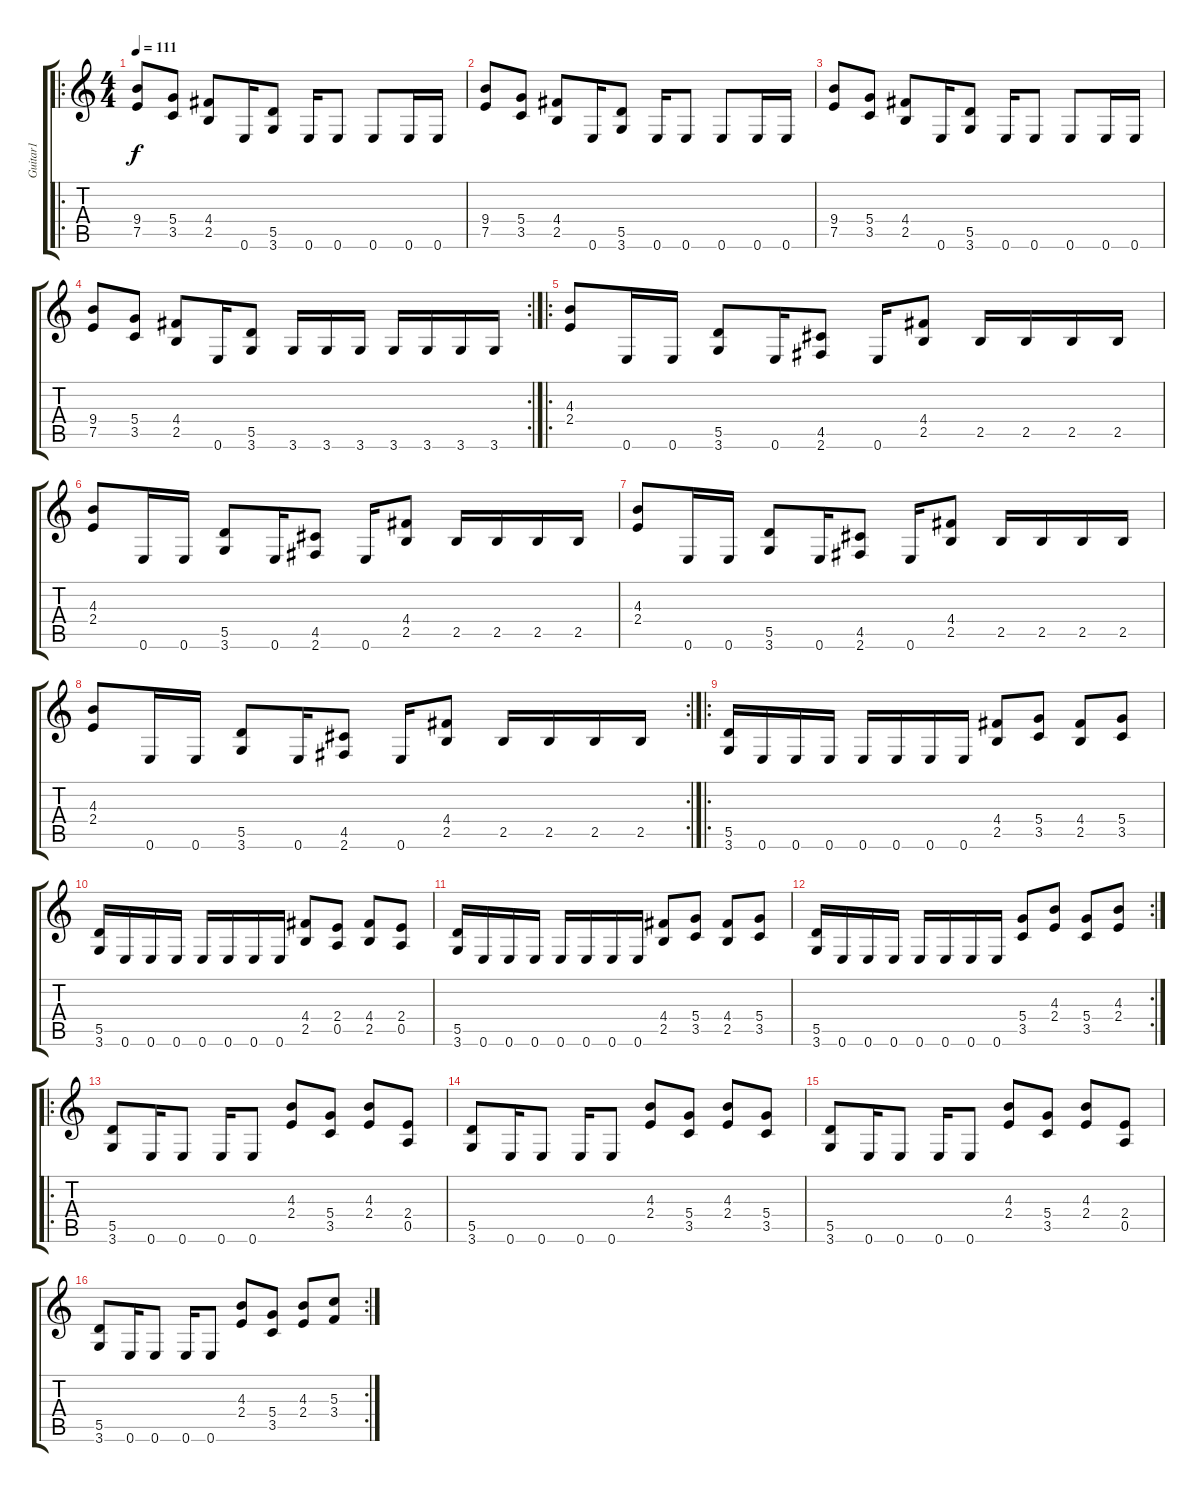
\track ("Guitar1" "Guitar1") {instrument distortionguitar}
\staff {score tabs}
\tuning (E4 B3 G3 D3 A2 E2) {hide}
\ro
\ts (4 4)
\tempo 111
\clef g2
\ks c
(9.4 7.5).8{dy f} (5.4 3.5).8 (4.4 2.5).8 0.6.16 (5.5 3.6).8 0.6.16 0.6.8 0.6.8 0.6.16 0.6.16 |
(9.4 7.5).8 (5.4 3.5).8 (4.4 2.5).8 0.6.16 (5.5 3.6).8 0.6.16 0.6.8 0.6.8 0.6.16 0.6.16 |
(9.4 7.5).8 (5.4 3.5).8 (4.4 2.5).8 0.6.16 (5.5 3.6).8 0.6.16 0.6.8 0.6.8 0.6.16 0.6.16 |
\rc 2
(9.4 7.5).8 (5.4 3.5).8 (4.4 2.5).8 0.6.16 (5.5 3.6).8 3.6.16 3.6.16 3.6.16 3.6.16 3.6.16 3.6.16 3.6.16 |
\ro
(4.3 2.4).8 0.6.16 0.6.16 (5.5 3.6).8 0.6.16 (4.5 2.6).8 0.6.16 (4.4 2.5).8 2.5.16 2.5.16 2.5.16 2.5.16 |
(4.3 2.4).8 0.6.16 0.6.16 (5.5 3.6).8 0.6.16 (4.5 2.6).8 0.6.16 (4.4 2.5).8 2.5.16 2.5.16 2.5.16 2.5.16 |
(4.3 2.4).8 0.6.16 0.6.16 (5.5 3.6).8 0.6.16 (4.5 2.6).8 0.6.16 (4.4 2.5).8 2.5.16 2.5.16 2.5.16 2.5.16 |
\rc 2
(4.3 2.4).8 0.6.16 0.6.16 (5.5 3.6).8 0.6.16 (4.5 2.6).8 0.6.16 (4.4 2.5).8 2.5.16 2.5.16 2.5.16 2.5.16 |
\ro
(5.5 3.6).16 0.6.16 0.6.16 0.6.16 0.6.16 0.6.16 0.6.16 0.6.16 (4.4 2.5).8 (5.4 3.5).8 (4.4 2.5).8 (5.4 3.5).8 |
(5.5 3.6).16 0.6.16 0.6.16 0.6.16 0.6.16 0.6.16 0.6.16 0.6.16 (4.4 2.5).8 (2.4 0.5).8 (4.4 2.5).8 (2.4 0.5).8 |
(5.5 3.6).16 0.6.16 0.6.16 0.6.16 0.6.16 0.6.16 0.6.16 0.6.16 (4.4 2.5).8 (5.4 3.5).8 (4.4 2.5).8 (5.4 3.5).8 |
\rc 2
(5.5 3.6).16 0.6.16 0.6.16 0.6.16 0.6.16 0.6.16 0.6.16 0.6.16 (5.4 3.5).8 (4.3 2.4).8 (5.4 3.5).8 (4.3 2.4).8 |
\ro
(5.5 3.6).8 0.6.16 0.6.8 0.6.16 0.6.8 (4.3 2.4).8 (5.4 3.5).8 (4.3 2.4).8 (2.4 0.5).8 |
(5.5 3.6).8 0.6.16 0.6.8 0.6.16 0.6.8 (4.3 2.4).8 (5.4 3.5).8 (4.3 2.4).8 (5.4 3.5).8 |
(5.5 3.6).8 0.6.16 0.6.8 0.6.16 0.6.8 (4.3 2.4).8 (5.4 3.5).8 (4.3 2.4).8 (2.4 0.5).8 |
\rc 2
(5.5 3.6).8 0.6.16 0.6.8 0.6.16 0.6.8 (4.3 2.4).8 (5.4 3.5).8 (4.3 2.4).8 (5.3 3.4).8
